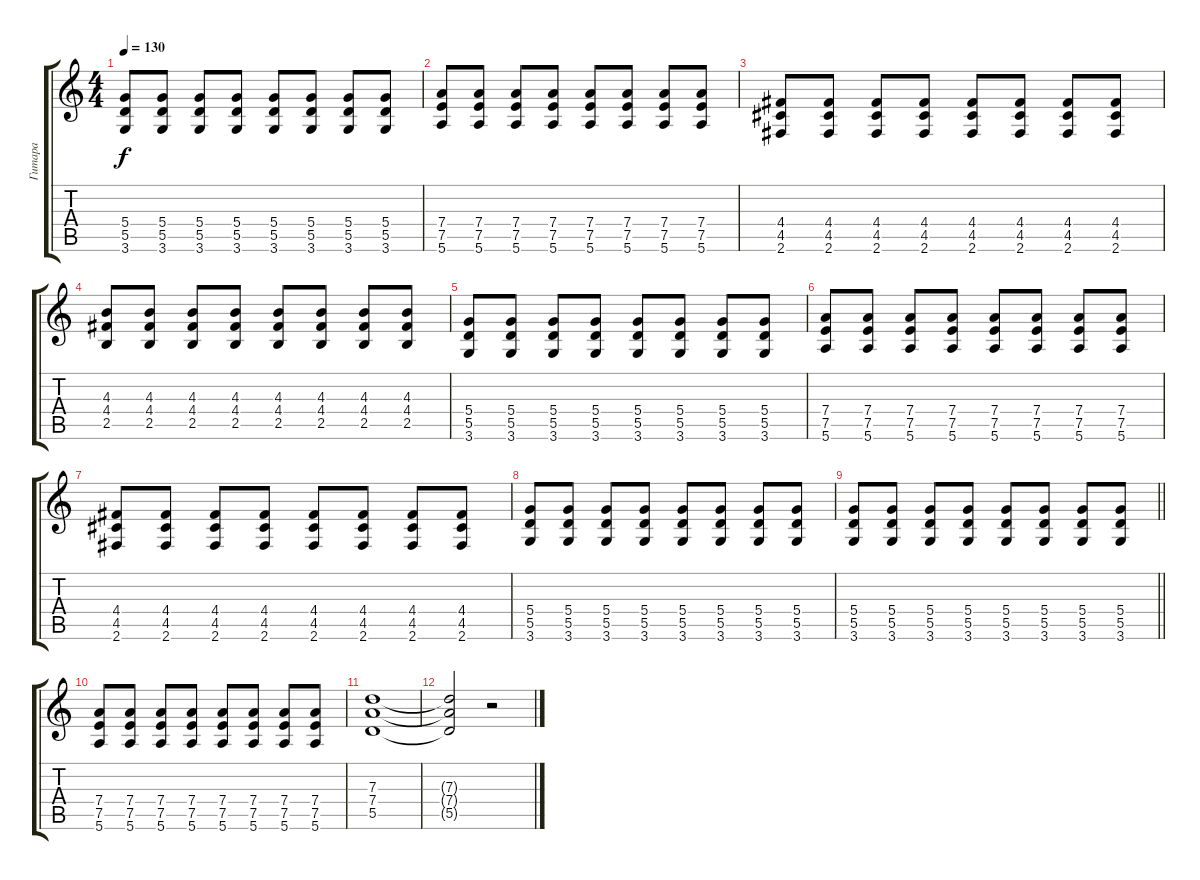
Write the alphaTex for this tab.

\track ("Гитара" "Гитара") {instrument overdrivenguitar}
\staff {score tabs}
\tuning (E4 B3 G3 D3 A2 E2) {hide}
\ts (4 4)
\tempo 130
\clef g2
\ks c
(5.4 5.5 3.6).8{dy f} (5.4 5.5 3.6).8 (5.4 5.5 3.6).8 (5.4 5.5 3.6).8 (5.4 5.5 3.6).8 (5.4 5.5 3.6).8 (5.4 5.5 3.6).8 (5.4 5.5 3.6).8 |
(7.4 7.5 5.6).8 (7.4 7.5 5.6).8 (7.4 7.5 5.6).8 (7.4 7.5 5.6).8 (7.4 7.5 5.6).8 (7.4 7.5 5.6).8 (7.4 7.5 5.6).8 (7.4 7.5 5.6).8 |
(4.4 4.5 2.6).8 (4.4 4.5 2.6).8 (4.4 4.5 2.6).8 (4.4 4.5 2.6).8 (4.4 4.5 2.6).8 (4.4 4.5 2.6).8 (4.4 4.5 2.6).8 (4.4 4.5 2.6).8 |
(4.3 4.4 2.5).8 (4.3 4.4 2.5).8 (4.3 4.4 2.5).8 (4.3 4.4 2.5).8 (4.3 4.4 2.5).8 (4.3 4.4 2.5).8 (4.3 4.4 2.5).8 (4.3 4.4 2.5).8 |
(5.4 5.5 3.6).8 (5.4 5.5 3.6).8 (5.4 5.5 3.6).8 (5.4 5.5 3.6).8 (5.4 5.5 3.6).8 (5.4 5.5 3.6).8 (5.4 5.5 3.6).8 (5.4 5.5 3.6).8 |
(7.4 7.5 5.6).8 (7.4 7.5 5.6).8 (7.4 7.5 5.6).8 (7.4 7.5 5.6).8 (7.4 7.5 5.6).8 (7.4 7.5 5.6).8 (7.4 7.5 5.6).8 (7.4 7.5 5.6).8 |
(4.4 4.5 2.6).8 (4.4 4.5 2.6).8 (4.4 4.5 2.6).8 (4.4 4.5 2.6).8 (4.4 4.5 2.6).8 (4.4 4.5 2.6).8 (4.4 4.5 2.6).8 (4.4 4.5 2.6).8 |
(5.4 5.5 3.6).8 (5.4 5.5 3.6).8 (5.4 5.5 3.6).8 (5.4 5.5 3.6).8 (5.4 5.5 3.6).8 (5.4 5.5 3.6).8 (5.4 5.5 3.6).8 (5.4 5.5 3.6).8 |
\barLineRight lightlight
(5.4 5.5 3.6).8 (5.4 5.5 3.6).8 (5.4 5.5 3.6).8 (5.4 5.5 3.6).8 (5.4 5.5 3.6).8 (5.4 5.5 3.6).8 (5.4 5.5 3.6).8 (5.4 5.5 3.6).8 |
(7.4 7.5 5.6).8 (7.4 7.5 5.6).8 (7.4 7.5 5.6).8 (7.4 7.5 5.6).8 (7.4 7.5 5.6).8 (7.4 7.5 5.6).8 (7.4 7.5 5.6).8 (7.4 7.5 5.6).8 |
(7.3 7.4 5.5).1 |
(7.3{t} 7.4{t} 5.5{t}).2 r.2
